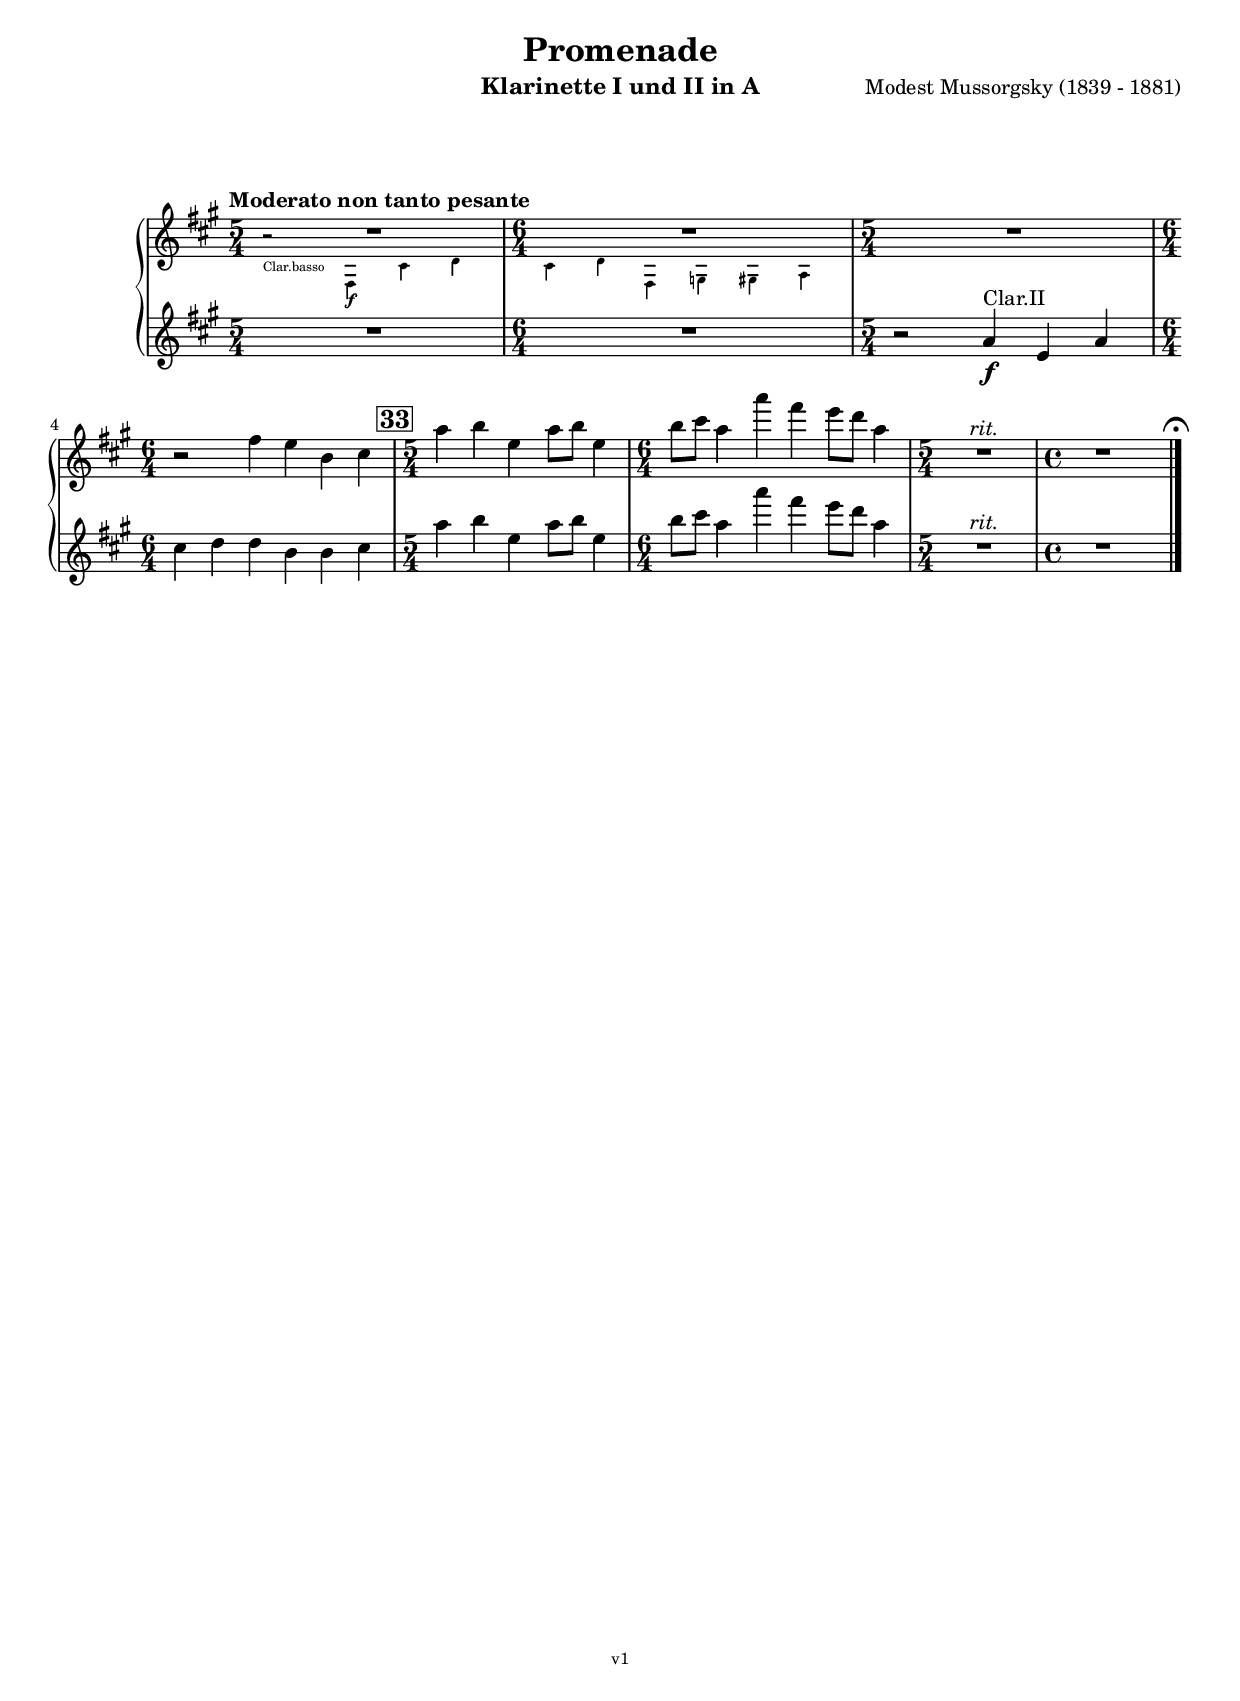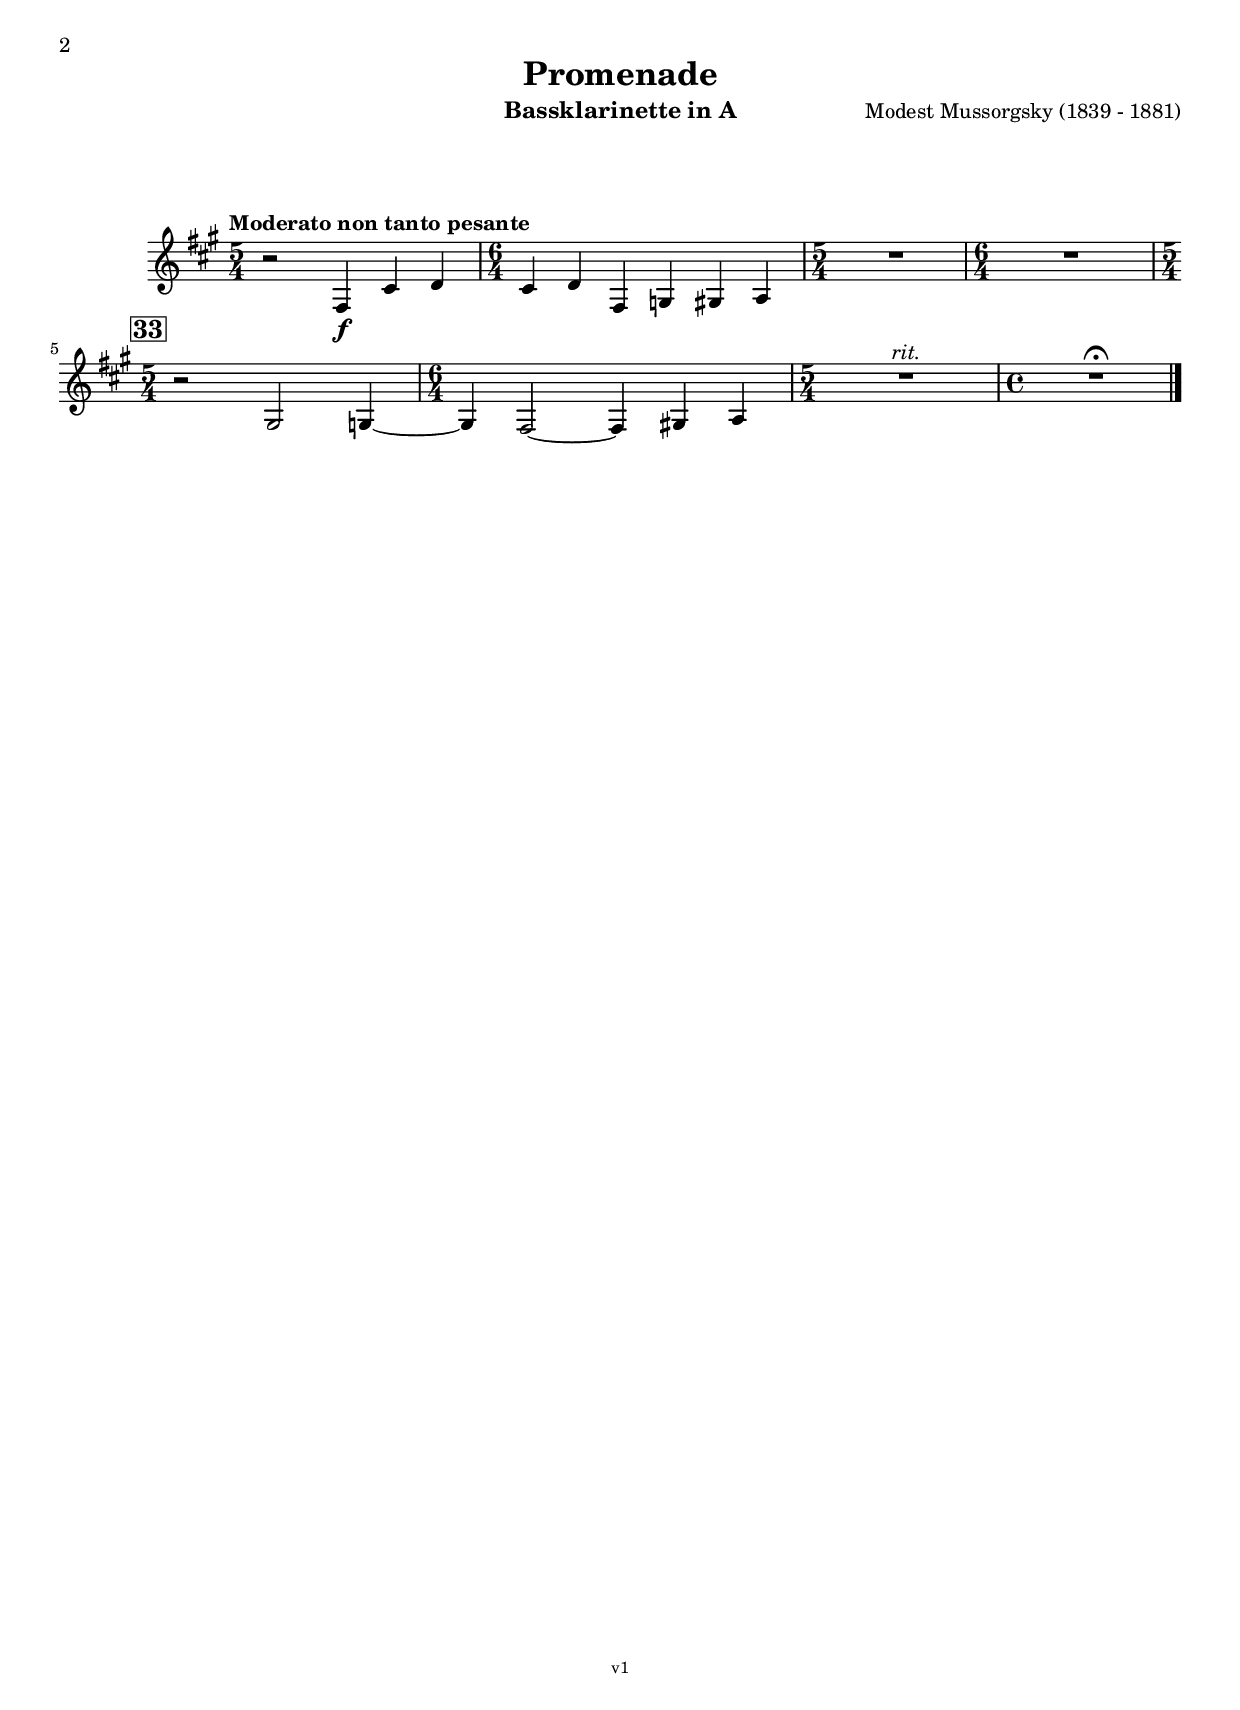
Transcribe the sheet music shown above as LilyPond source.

\version "2.24.1"
\language "deutsch"

\paper {
    top-margin = 10\mm
    bottom-margin = 10\mm
    left-margin = 10\mm
    right-margin = 10\mm
    ragged-last = ##f
}

\header{
  title = "Promenade"
  subtitle = ""
  composerShort = "Modest Mussorgsky"
  composer = "Modest Mussorgsky (1839 - 1881)"
  version = "v1"
}

% Adapt this for automatic line-breaks
% mBreak = {}
% pBreak = {}
mBreak = { \break }
pBreak = { \pageBreak }
#(set-global-staff-size 18)

% Useful snippets
pCresc = _\markup { \dynamic p \italic "cresc." }
mfDim = _\markup { \dynamic mf \italic "dim." }
fCantabile = _\markup { \dynamic f \italic "cantabile" }
smorz = _\markup { \italic "smorz." }
sempreFf = _\markup { \italic "sempre" \dynamic ff }
ffSempre = _\markup { \dynamic ff \italic "sempre" }
sempreFff = _\markup { \italic "sempre" \dynamic fff }
pocoF = _\markup { \italic "poco" \dynamic f }
ffz = _\markup { \dynamic { ffz } } 
ffp = _\markup { \dynamic { ffp } } 
crescMolto = _\markup { \italic "cresc. molto" }
pMoltoCresc = _\markup { \dynamic p \italic "molto cresc." }
sempreCresc = _\markup { \italic "sempre cresc." }
ppEspr = _\markup { \dynamic pp \italic "espr." }
ppiuEspress = _\markup { \dynamic p \italic "più espress." }
pocoCresc = _\markup { \italic "poco cresc." }
espress = _\markup { \italic "espress." }
mfEspress = _\markup { \dynamic mf \italic "espress." }
pEspress = _\markup { \dynamic p \italic "espress." }
string = ^\markup { \italic "string." }
stringendo = ^\markup { \italic "stringendo" }
pocoString = ^\markup { \italic "poco string." }
sempreStringendo = ^\markup { \italic "sempre stringendo" }
sempreString = ^\markup { \italic "sempre string." }
tuttaForza = _\markup { \italic "tutta forza" }
allargando = _\markup { \italic "allargando" }
pocoMenoMosso = ^\markup {\italic \bold {"Poco meno mosso."} }
rit = ^\markup {\italic {"rit."} }
rall = ^\markup {\italic {"rall."} }
riten = ^\markup {\italic {"riten."} }
ritATempo = ^\markup { \center-align \italic {"  rit. a tempo"} }
aTempo = ^\markup { \italic {"a tempo"} }
moltoRit = ^\markup { \italic {"molto rit."} }
pocoRit = ^\markup {\italic {"poco rit."} }
pocoRiten = ^\markup {\italic {"poco riten."} }
sec = ^\markup {\italic {"sec."} }
pocoRall = ^\markup {\italic {"poco rall."} }
pocoAPocoRall = ^\markup {\italic {"poco a poco rall."} }
pocoAPocoAccel = ^\markup {\italic {"poco a poco accel."} }
pocoAPocoAccelAlD = ^\markup {\italic {"poco a poco accel. al D"} }
sempreAccel = ^\markup {\italic {"sempre accel."} }
solo = ^\markup { "Solo" }
piuF = _\markup { \italic "più" \dynamic f }
piuP = _\markup { \italic "più" \dynamic p }
lento = ^\markup { \italic "Lento" }
accel = ^\markup { \bold { "accel." } }
tempoPrimo = ^\markup { \italic { "Tempo I" } }

% Adapted from http://lsr.di.unimi.it/LSR/Snippet?id=655
% Make title, subtitle, instrument appear on pages other than the first
#(define (part-not-first-page layout props arg)
   (if (not (= (chain-assoc-get 'page:page-number props -1)
               (ly:output-def-lookup layout 'first-page-number)))
       (interpret-markup layout props arg)
       empty-stencil))

\paper {
  oddHeaderMarkup = \markup
  \fill-line {
    " "
    \on-the-fly #part-not-first-page \fontsize #-1.0 \concat {
      \fromproperty #'header:composerShort
      "     -     "
      \fromproperty #'header:title
      "     -     "
      \fromproperty #'header:instrument
    }
    \if \should-print-page-number \fromproperty #'page:page-number-string
  }
  evenHeaderMarkup = \markup
  \fill-line {
    \if \should-print-page-number \fromproperty #'page:page-number-string
    \on-the-fly #part-not-first-page \fontsize #-1.0 \concat {
      \fromproperty #'header:composerShort
      "     -     "
      \fromproperty #'header:title
      "     -     "
      \fromproperty #'header:instrument
    }
    " "
  }
  oddFooterMarkup = \markup
  \fill-line \fontsize #-2.0 {
    " "
    \fromproperty #'header:version
    " "
  }
  % Distance between title stuff and music
  markup-system-spacing.basic-distance = #12
  markup-system-spacing.minimum-distance = #12
  markup-system-spacing.padding = #10
  % Distance between music systems
  system-system-spacing.basic-distance = #13
  system-system-spacing.minimum-distance = #13
  % system-system-spacing.padding = #10
  
}

\layout {
  \context {
    \Staff
    % This allows the use of \startMeasureCount and \stopMeasureCount
    % See https://lilypond.org/doc/v2.23/Documentation/snippets/repeats#repeats-numbering-groups-of-measures
    \consists #Measure_counter_engraver
    % \RemoveEmptyStaves
    \RemoveAllEmptyStaves
  }
}

% ---------------------------------------------------------

clarinet_I = {
  \set Score.rehearsalMarkFormatter = #format-mark-box-numbers
  \accidentalStyle Score.modern-cautionary
  \defaultTimeSignature
  \compressEmptyMeasures
  \time 5/4
  \tempo "Moderato non tanto pesante"
  \key a \major
  \clef violin
  \relative c'' {
    % cl1 p8 1
    <<
      {
        R1*5/4 |
        \time 6/4
        R1*6/4 |
        \time 5/4
      }
      \new CueVoice \transpose c c \relative {
        \stemDown
        r2_"Clar.basso" fis4\f cis' d |
        \time 6/4
        cis4 d fis, g gis a |
        \stemNeutral
      }
    >>
    \time 5/4
    R1*5/4 |
    \mBreak
    
    % cl1 p8 2
    \time 6/4
    r2 fis4 e h cis |
    \mark #33
    \time 5/4
    a'4 h e, a8 h e,4 |
    \time 6/4
    h'8 cis a4 a' fis e8 d a4 |
    \time 5/4
    R1*5/4\rit
    \time 4/4
    R1

    % Magic taken from https://lsr.di.unimi.it/LSR/Item?id=10
    % for a fermata hovering over the last bar line
    \context Staff = "one" {
      \bar "|."
      \override Score.TextMark.self-alignment-X = #CENTER
      \textEndMark \markup { \musicglyph "scripts.ufermata" }
    }
  }
}

clarinet_II = {
  \set Score.rehearsalMarkFormatter = #format-mark-box-numbers
  \accidentalStyle Score.modern-cautionary
  \defaultTimeSignature
  \compressEmptyMeasures
  \time 5/4
  \tempo "Moderato non tanto pesante"
  \key a \major
  \clef violin
  \relative c'' {
    % cl2 p8 1
    R1*5/4 |
    \time 6/4
    R1*6/4 |
    \time 5/4
    r2 a4\f^"Clar.II" e a |
    \mBreak
    
    % cl2 p8 2
    \time 6/4
    cis4 d d h h cis |
    \mark #33
    \time 5/4
    a'4 h e, a8 h e,4 |
    \time 6/4
    h'8 cis a4 a' fis e8 d a4 |
    \time 5/4
    R1*5/4\rit
    \time 4/4
    R1

    \bar "|."
  }
}


clarinet_bass = {
  \set Score.rehearsalMarkFormatter = #format-mark-box-numbers
  \accidentalStyle Score.modern-cautionary
  \defaultTimeSignature
  \compressEmptyMeasures
  \time 5/4
  \tempo "Moderato non tanto pesante"
  \key a \major
  \clef violin
  \relative c {
    % clb p4 1
    r2 fis4\f cis' d |
    \time 6/4
    cis4 d fis, g gis a |
    \time 5/4
    R1*5/4 |
    \time 6/4
    R1*6/4 |
    \mBreak
    
    % clb p4 2
    \mark #33
    \time 5/4
    r2 gis2 g4~ |
    \time 6/4
    g4 fis2~ fis4 gis a |
    \time 5/4
    R1*5/4\rit
    \time 4/4
    R1\fermata
    \bar "|."
  }
}

% ---------------------------------------------------------

\bookpart {
  \header{
    instrument = "Klarinette I und II in A"
  }
  \score {
    \new GrandStaff <<
      \new Staff {
        \transpose a a \clarinet_I
      }
      \new Staff {
        \transpose a a \clarinet_II
      }
    >>
  }
}

\bookpart {
  \header{
    instrument = "Bassklarinette in A"
  }
  \score {
    \new Staff {
      \transpose a a \clarinet_bass
    }
  }
}
